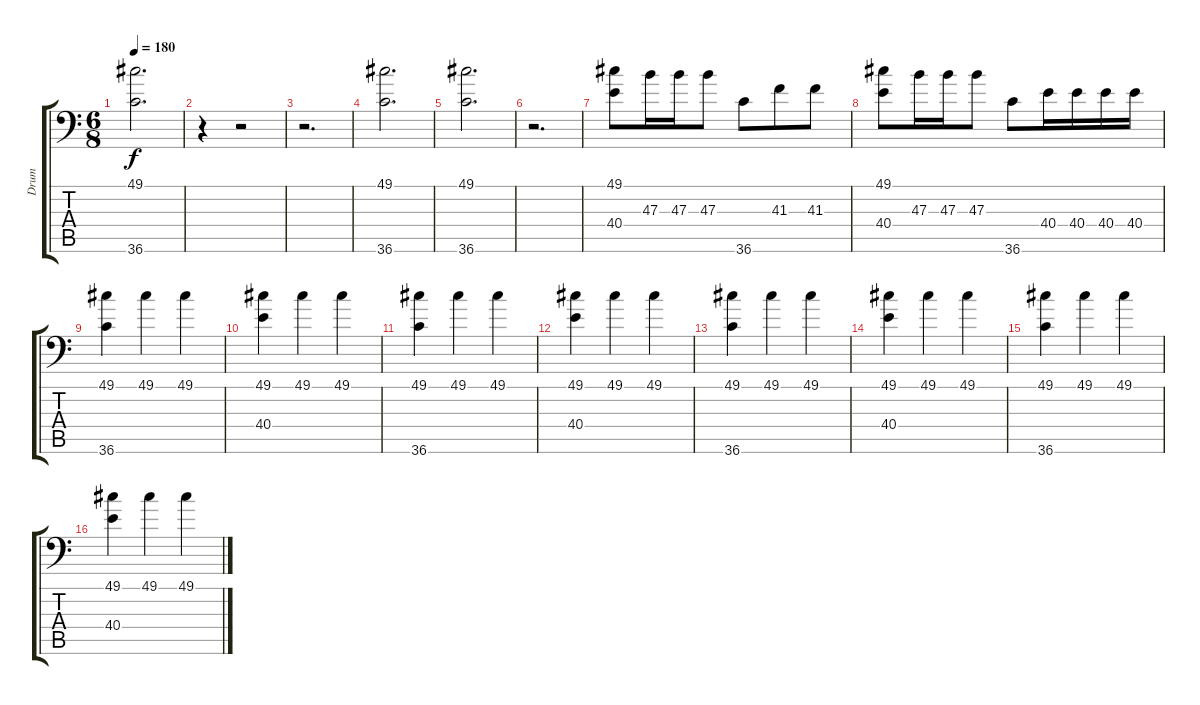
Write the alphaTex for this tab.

\track ("Drum" "Drum") {instrument acousticgrandpiano}
\staff {score tabs}
\tuning (C-1 C-1 C-1 C-1 C-1 C-1) {hide}
\ts (6 8)
\tempo 180
\clef f4
\ks c
(49.1 36.6).2{d dy f} |
r.4 r.2 |
r.2{d} |
(49.1 36.6).2{d} |
(49.1 36.6).2{d} |
r.2{d} |
(49.1 40.4).8 47.3.16 47.3.16 47.3.8 36.6.8 41.3.8 41.3.8 |
(49.1 40.4).8 47.3.16 47.3.16 47.3.8 36.6.8 40.4.16 40.4.16 40.4.16 40.4.16 |
(49.1 36.6).4 49.1.4 49.1.4 |
(49.1 40.4).4 49.1.4 49.1.4 |
(49.1 36.6).4 49.1.4 49.1.4 |
(49.1 40.4).4 49.1.4 49.1.4 |
(49.1 36.6).4 49.1.4 49.1.4 |
(49.1 40.4).4 49.1.4 49.1.4 |
(49.1 36.6).4 49.1.4 49.1.4 |
(49.1 40.4).4 49.1.4 49.1.4
